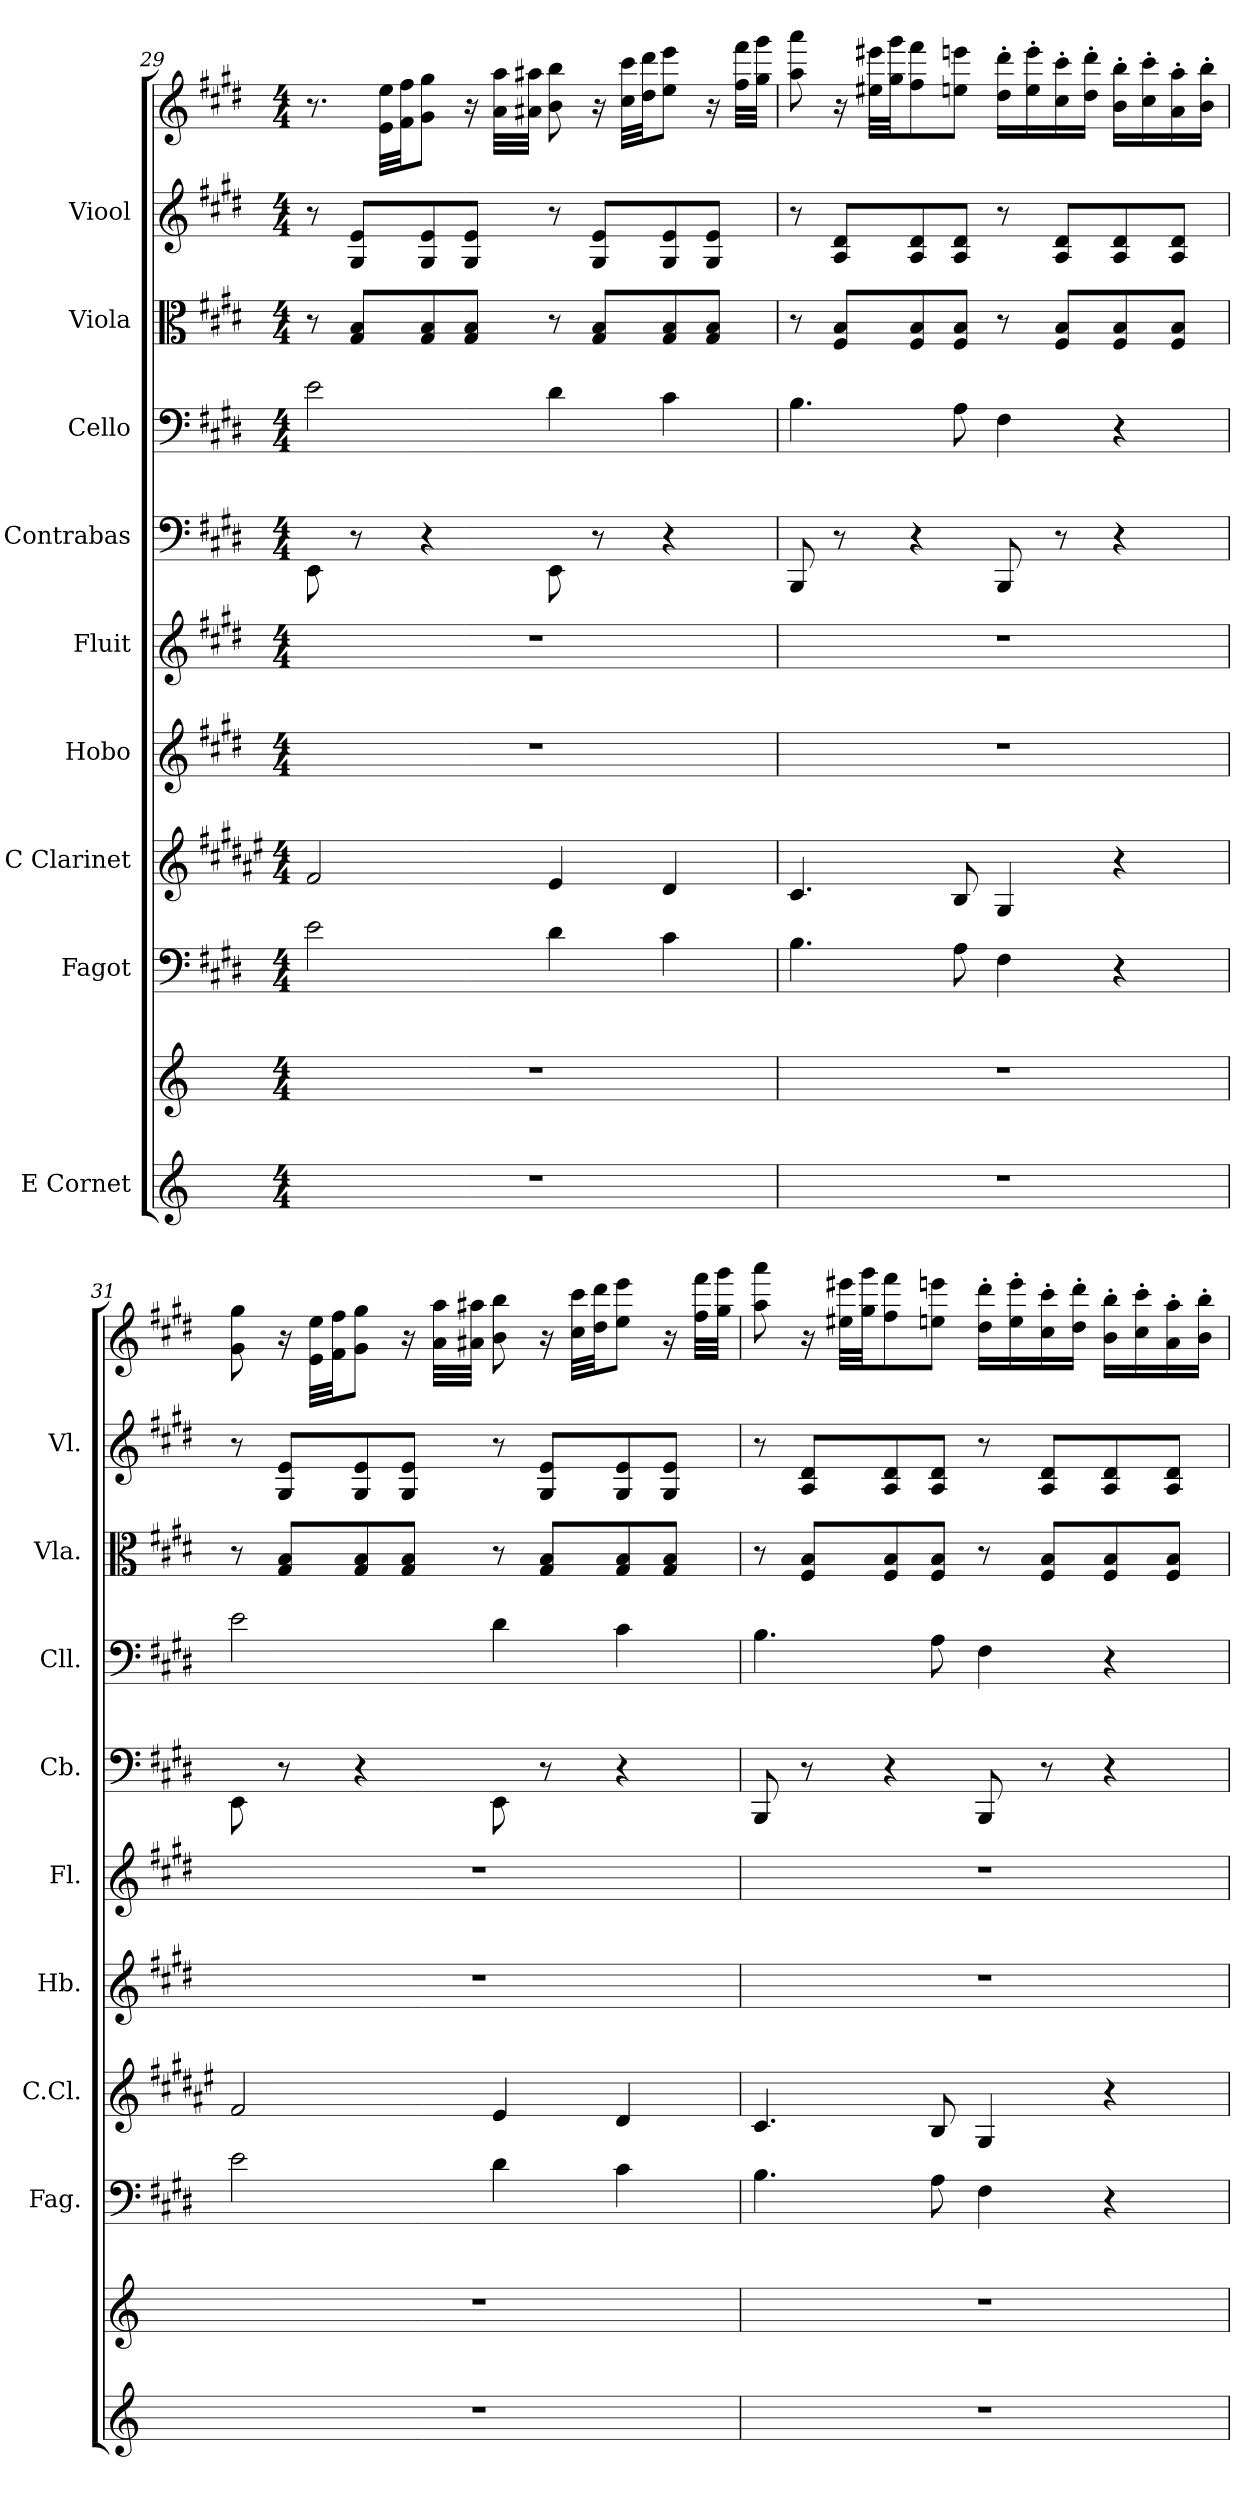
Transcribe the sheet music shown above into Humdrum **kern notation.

**kern	**kern	**kern	**kern	**kern	**kern	**kern	**kern	**kern	**kern	**kern
*part9	*part9	*part8	*part7	*part6	*part5	*part4	*part3	*part2	*part1	*part1
*staff11	*staff10	*staff9	*staff8	*staff7	*staff6	*staff5	*staff4	*staff3	*staff2	*staff1
*I"E Cornet	*	*I"Fagot	*I"C Clarinet	*I"Hobo	*I"Fluit	*I"Contrabas	*I"Cello	*I"Viola	*I"Viool	*
*	*	*I'Fag.	*I'C.Cl.	*I'Hb.	*I'Fl.	*I'Cb.	*I'Cll.	*I'Vla.	*I'Vl.	*
!!LO:PB:g=z
*clefG2	*clefG2	*clefF4	*clefG2	*clefG2	*clefG2	*clefF4	*clefF4	*clefC3	*clefG2	*clefG2
*ITrd-2c-4	*ITrd-2c-4	*	*ITrd1c2	*	*	*ITrd7c12	*	*	*	*
*k[f#c#g#d#]	*k[f#c#g#d#]	*k[f#c#g#d#]	*k[f#c#g#d#]	*k[f#c#g#d#]	*k[f#c#g#d#]	*k[f#c#g#d#]	*k[f#c#g#d#]	*k[f#c#g#d#]	*k[f#c#g#d#]	*k[f#c#g#d#]
*E:	*E:	*E:	*E:	*E:	*E:	*E:	*E:	*E:	*E:	*E:
*M4/4	*M4/4	*M4/4	*M4/4	*M4/4	*M4/4	*M4/4	*M4/4	*M4/4	*M4/4	*M4/4
=29	=29	=29	=29	=29	=29	=29	=29	=29	=29	=29
1r	1r	2e\	2e/	1r	1r	8EEE\	2e\	8r	8r	8.r
.	.	.	.	.	.	8r	.	8G#/ 8B/L	8G#/ 8e/L	.
.	.	.	.	.	.	.	.	.	.	32e\ 32ee\LLL
.	.	.	.	.	.	.	.	.	.	32f#\ 32ff#\JJ
.	.	.	.	.	.	4r	.	8G#/ 8B/	8G#/ 8e/	8g#\ 8gg#\J
.	.	.	.	.	.	.	.	8G#/ 8B/J	8G#/ 8e/J	16r
.	.	.	.	.	.	.	.	.	.	32a\ 32aa\LLL
.	.	.	.	.	.	.	.	.	.	32a#X\ 32aa#X\JJJ
.	.	4d#\	4d#/	.	.	8EEE\	4d#\	8r	8r	8b\ 8bb\
.	.	.	.	.	.	8r	.	8G#/ 8B/L	8G#/ 8e/L	16r
.	.	.	.	.	.	.	.	.	.	32cc#\ 32ccc#\LLL
.	.	.	.	.	.	.	.	.	.	32dd#\ 32ddd#\JJ
.	.	4c#\	4c#/	.	.	4r	4c#\	8G#/ 8B/	8G#/ 8e/	8ee\ 8eee\J
.	.	.	.	.	.	.	.	8G#/ 8B/J	8G#/ 8e/J	16r
.	.	.	.	.	.	.	.	.	.	32ff#\ 32fff#\LLL
.	.	.	.	.	.	.	.	.	.	32gg#\ 32ggg#\JJJ
=30	=30	=30	=30	=30	=30	=30	=30	=30	=30	=30
1r	1r	4.B\	4.B/	1r	1r	8BBBB/	4.B\	8r	8r	8aa\ 8aaa\
.	.	.	.	.	.	8r	.	8F#/ 8B/L	8A/ 8d#/L	16r
.	.	.	.	.	.	.	.	.	.	32ee#X\ 32eee#X\LLL
.	.	.	.	.	.	.	.	.	.	32gg#\ 32ggg#\JJ
.	.	.	.	.	.	4r	.	8F#/ 8B/	8A/ 8d#/	8ff#\ 8fff#\
.	.	8A\	8A/	.	.	.	8A\	8F#/ 8B/J	8A/ 8d#/J	8een\ 8eeen\J
.	.	4F#\	4F#/	.	.	8BBBB/	4F#\	8r	8r	16dd#\' 16ddd#\'LL
.	.	.	.	.	.	.	.	.	.	16ee\' 16eee\'
.	.	.	.	.	.	8r	.	8F#/ 8B/L	8A/ 8d#/L	16cc#\' 16ccc#\'
.	.	.	.	.	.	.	.	.	.	16dd#\' 16ddd#\'JJ
.	.	4r	4r	.	.	4r	4r	8F#/ 8B/	8A/ 8d#/	16b\' 16bb\'LL
.	.	.	.	.	.	.	.	.	.	16cc#\' 16ccc#\'
.	.	.	.	.	.	.	.	8F#/ 8B/J	8A/ 8d#/J	16a\' 16aa\'
.	.	.	.	.	.	.	.	.	.	16b\' 16bb\'JJ
!!LO:PB:g=z
=31	=31	=31	=31	=31	=31	=31	=31	=31	=31	=31
1r	1r	2e\	2e/	1r	1r	8EEE\	2e\	8r	8r	8g#\ 8gg#\
.	.	.	.	.	.	8r	.	8G#/ 8B/L	8G#/ 8e/L	16r
.	.	.	.	.	.	.	.	.	.	32e\ 32ee\LLL
.	.	.	.	.	.	.	.	.	.	32f#\ 32ff#\JJ
.	.	.	.	.	.	4r	.	8G#/ 8B/	8G#/ 8e/	8g#\ 8gg#\J
.	.	.	.	.	.	.	.	8G#/ 8B/J	8G#/ 8e/J	16r
.	.	.	.	.	.	.	.	.	.	32a\ 32aa\LLL
.	.	.	.	.	.	.	.	.	.	32a#X\ 32aa#X\JJJ
.	.	4d#\	4d#/	.	.	8EEE\	4d#\	8r	8r	8b\ 8bb\
.	.	.	.	.	.	8r	.	8G#/ 8B/L	8G#/ 8e/L	16r
.	.	.	.	.	.	.	.	.	.	32cc#\ 32ccc#\LLL
.	.	.	.	.	.	.	.	.	.	32dd#\ 32ddd#\JJ
.	.	4c#\	4c#/	.	.	4r	4c#\	8G#/ 8B/	8G#/ 8e/	8ee\ 8eee\J
.	.	.	.	.	.	.	.	8G#/ 8B/J	8G#/ 8e/J	16r
.	.	.	.	.	.	.	.	.	.	32ff#\ 32fff#\LLL
.	.	.	.	.	.	.	.	.	.	32gg#\ 32ggg#\JJJ
=32	=32	=32	=32	=32	=32	=32	=32	=32	=32	=32
1r	1r	4.B\	4.B/	1r	1r	8BBBB/	4.B\	8r	8r	8aa\ 8aaa\
.	.	.	.	.	.	8r	.	8F#/ 8B/L	8A/ 8d#/L	16r
.	.	.	.	.	.	.	.	.	.	32ee#X\ 32eee#X\LLL
.	.	.	.	.	.	.	.	.	.	32gg#\ 32ggg#\JJ
.	.	.	.	.	.	4r	.	8F#/ 8B/	8A/ 8d#/	8ff#\ 8fff#\
.	.	8A\	8A/	.	.	.	8A\	8F#/ 8B/J	8A/ 8d#/J	8een\ 8eeen\J
.	.	4F#\	4F#/	.	.	8BBBB/	4F#\	8r	8r	16dd#\' 16ddd#\'LL
.	.	.	.	.	.	.	.	.	.	16ee\' 16eee\'
.	.	.	.	.	.	8r	.	8F#/ 8B/L	8A/ 8d#/L	16cc#\' 16ccc#\'
.	.	.	.	.	.	.	.	.	.	16dd#\' 16ddd#\'JJ
.	.	4r	4r	.	.	4r	4r	8F#/ 8B/	8A/ 8d#/	16b\' 16bb\'LL
.	.	.	.	.	.	.	.	.	.	16cc#\' 16ccc#\'
.	.	.	.	.	.	.	.	8F#/ 8B/J	8A/ 8d#/J	16a\' 16aa\'
.	.	.	.	.	.	.	.	.	.	16b\' 16bb\'JJ
=	=	=	=	=	=	=	=	=	=	=
*-	*-	*-	*-	*-	*-	*-	*-	*-	*-	*-
